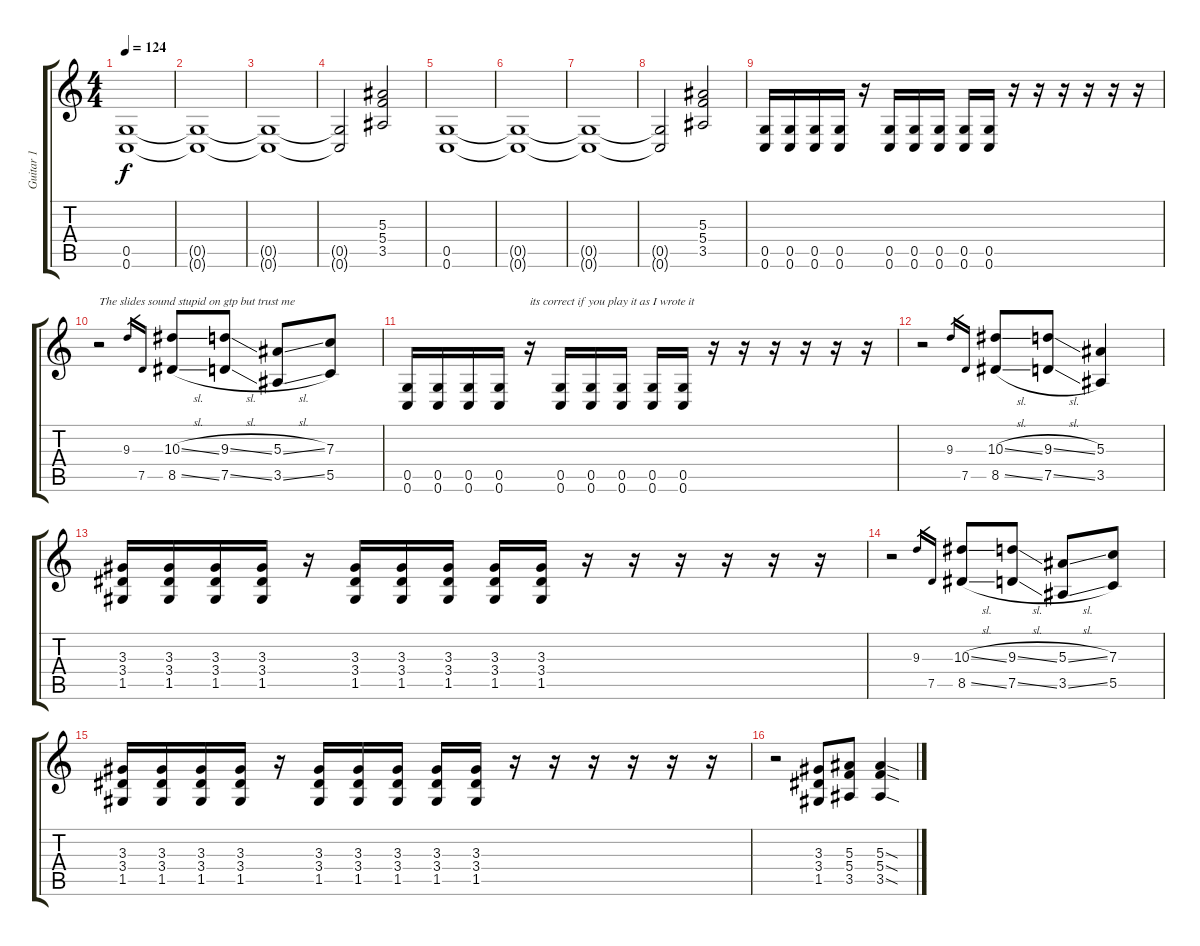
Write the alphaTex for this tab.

\track ("Guitar 1" "Guitar 1") {instrument overdrivenguitar}
\staff {score tabs}
\tuning (D4 A3 F3 C3 G2 C2) {hide}
\ts (4 4)
\tempo 124
\clef g2
\ks c
(0.5 0.6).1{dy f instrument overdrivenguitar} |
(0.5{t} 0.6{t}).1 |
(0.5{t} 0.6{t}).1 |
(0.5{t} 0.6{t}).2 (5.3 5.4 3.5).2 |
(0.5 0.6).1 |
(0.5{t} 0.6{t}).1 |
(0.5{t} 0.6{t}).1 |
(0.5{t} 0.6{t}).2 (5.3 5.4 3.5).2 |
(0.5 0.6).16 (0.5 0.6).16 (0.5 0.6).16 (0.5 0.6).16 r.16 (0.5 0.6).16 (0.5 0.6).16 (0.5 0.6).16 (0.5 0.6).16 (0.5 0.6).16 r.16 r.16 r.16 r.16 r.16 r.16 |
r.2{txt "The slides sound stupid on gtp but trust me "} 9.3.16{gr} 7.5.16{gr} (10.3{sl} 8.5{sl}).8 (9.3{sl} 7.5{sl}).8 (5.3{sl} 3.5{sl}).8 (7.3 5.5).8 |
(0.5 0.6).16 (0.5 0.6).16 (0.5 0.6).16 (0.5 0.6).16 r.16{txt "its correct if you play it as I wrote it"} (0.5 0.6).16 (0.5 0.6).16 (0.5 0.6).16 (0.5 0.6).16 (0.5 0.6).16 r.16 r.16 r.16 r.16 r.16 r.16 |
r.2 9.3.16{gr} 7.5.16{gr} (10.3{sl} 8.5{sl}).8 (9.3{sl} 7.5{sl}).8 (5.3 3.5).4 |
(3.3 3.4 1.5).16 (3.3 3.4 1.5).16 (3.3 3.4 1.5).16 (3.3 3.4 1.5).16 r.16 (3.3 3.4 1.5).16 (3.3 3.4 1.5).16 (3.3 3.4 1.5).16 (3.3 3.4 1.5).16 (3.3 3.4 1.5).16 r.16 r.16 r.16 r.16 r.16 r.16 |
r.2 9.3.16{gr} 7.5.16{gr} (10.3{sl} 8.5{sl}).8 (9.3{sl} 7.5{sl}).8 (5.3{sl} 3.5{sl}).8 (7.3 5.5).8 |
(3.3 3.4 1.5).16 (3.3 3.4 1.5).16 (3.3 3.4 1.5).16 (3.3 3.4 1.5).16 r.16 (3.3 3.4 1.5).16 (3.3 3.4 1.5).16 (3.3 3.4 1.5).16 (3.3 3.4 1.5).16 (3.3 3.4 1.5).16 r.16 r.16 r.16 r.16 r.16 r.16 |
r.2 (3.3 3.4 1.5).8 (5.3 5.4 3.5).8 (5.3{sod} 5.4{sod} 3.5{sod}).4
